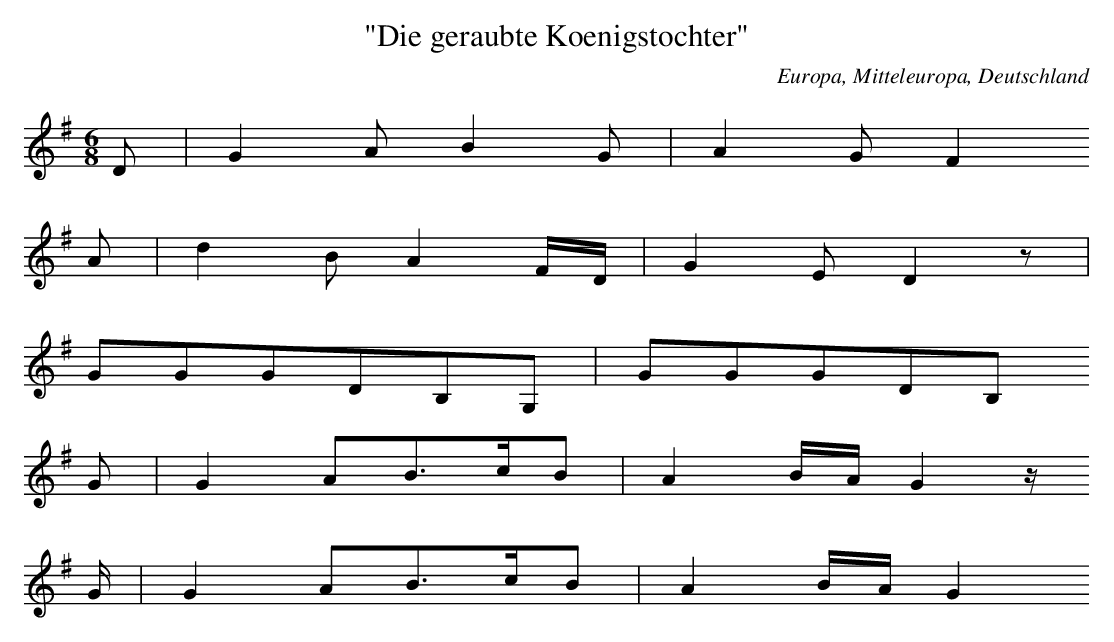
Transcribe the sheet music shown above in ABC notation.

X:1
T: "Die geraubte Koenigstochter"
O: Europa, Mitteleuropa, Deutschland
M: 6/8
L: 1/16
K: G
D2 | G4A2B4G2 | A4G2F4
A2 | d4B2A4FD | G4E2D4z2 |
G2G2G2D2B,2G,2 | G2G2G2D2B,2
G2 | G4A2B3cB2 | A4BAG4z
G | G4A2B3cB2 | A4BAG4
